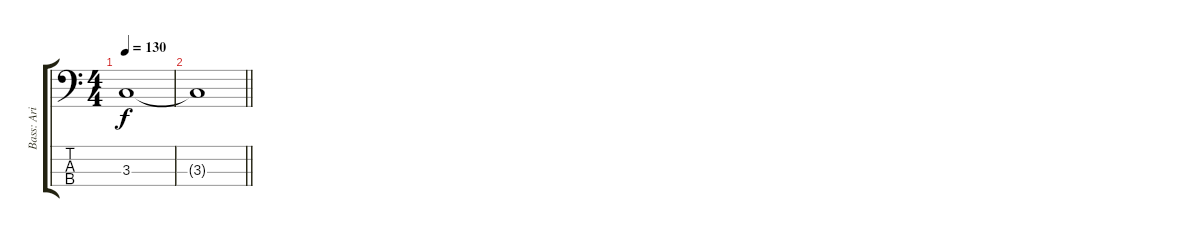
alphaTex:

\track ("Bass: Ari Katajamäki" "Bass: Ari ") {instrument electricbassfinger}
\staff {score tabs}
\tuning (G2 D2 A1 E1) {hide}
\ts (4 4)
\tempo 130
\clef f4
\ks aminor
3.3.1{dy f} |
\barLineRight lightlight
3.3{t}.1
